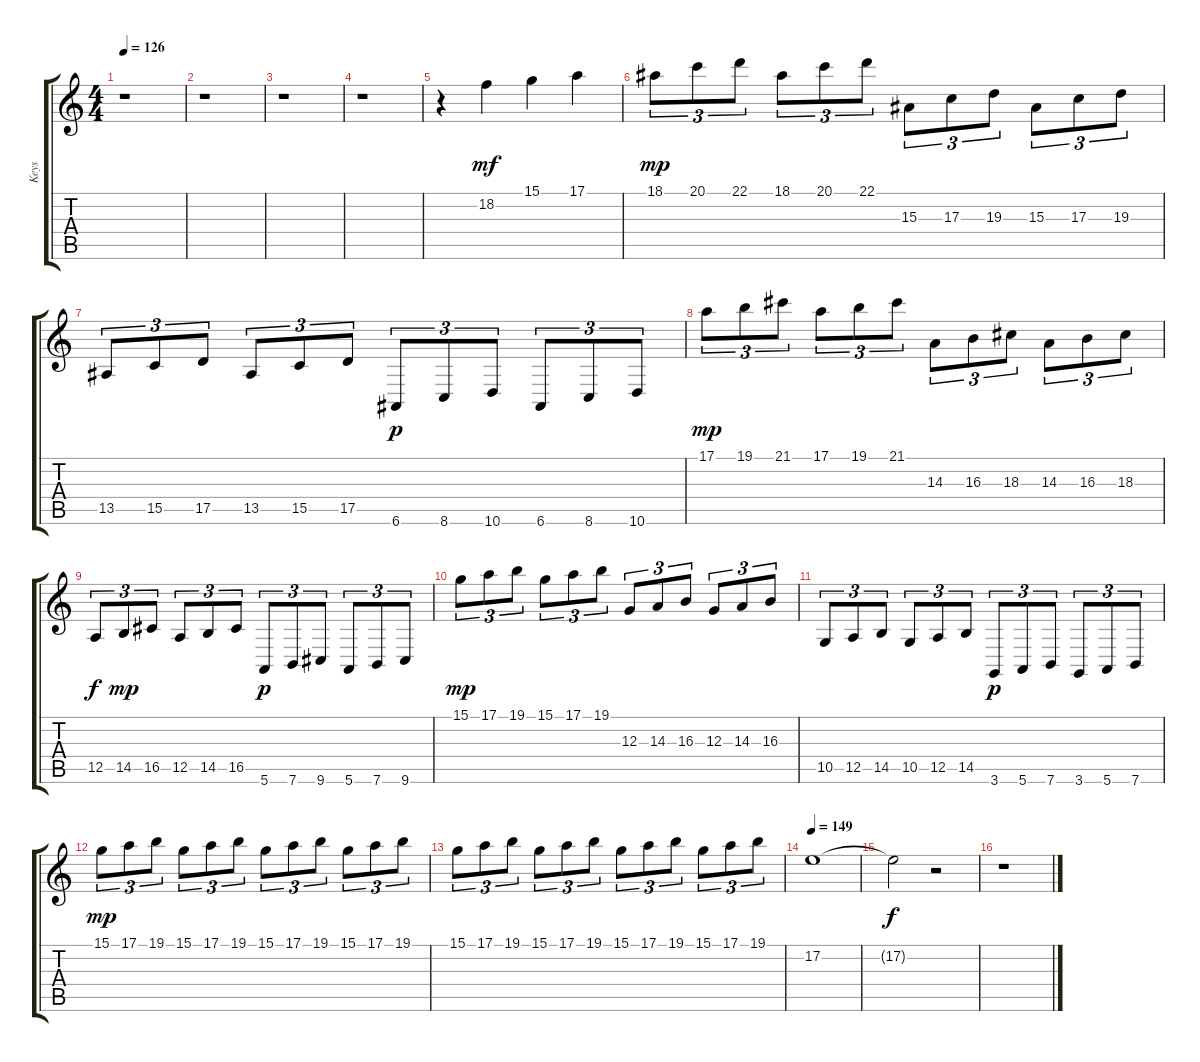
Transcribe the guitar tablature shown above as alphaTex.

\track ("Keys" "Keys") {instrument lead2sawtooth}
\staff {score tabs}
\tuning (E4 B3 G3 D3 A2 E2) {hide}
\ts (4 4)
\tempo 126
\clef g2
\ks c
r.1{dy mf} |
r.1 |
r.1 |
r.1 |
r.4 18.2.4 15.1.4 17.1.4 |
18.1.8{tu (3 2) dy mp} 20.1.8{tu (3 2)} 22.1.8{tu (3 2)} 18.1.8{tu (3 2)} 20.1.8{tu (3 2)} 22.1.8{tu (3 2)} 15.3.8{tu (3 2)} 17.3.8{tu (3 2)} 19.3.8{tu (3 2)} 15.3.8{tu (3 2)} 17.3.8{tu (3 2)} 19.3.8{tu (3 2)} |
13.5.8{tu (3 2)} 15.5.8{tu (3 2)} 17.5.8{tu (3 2)} 13.5.8{tu (3 2)} 15.5.8{tu (3 2)} 17.5.8{tu (3 2)} 6.6.8{tu (3 2) dy p} 8.6.8{tu (3 2)} 10.6.8{tu (3 2)} 6.6.8{tu (3 2)} 8.6.8{tu (3 2)} 10.6.8{tu (3 2)} |
17.1.8{tu (3 2) dy mp} 19.1.8{tu (3 2)} 21.1.8{tu (3 2)} 17.1.8{tu (3 2)} 19.1.8{tu (3 2)} 21.1.8{tu (3 2)} 14.3.8{tu (3 2)} 16.3.8{tu (3 2)} 18.3.8{tu (3 2)} 14.3.8{tu (3 2)} 16.3.8{tu (3 2)} 18.3.8{tu (3 2)} |
12.5.8{tu (3 2) dy f} 14.5.8{tu (3 2) dy mp} 16.5.8{tu (3 2)} 12.5.8{tu (3 2)} 14.5.8{tu (3 2)} 16.5.8{tu (3 2)} 5.6.8{tu (3 2) dy p} 7.6.8{tu (3 2)} 9.6.8{tu (3 2)} 5.6.8{tu (3 2)} 7.6.8{tu (3 2)} 9.6.8{tu (3 2)} |
15.1.8{tu (3 2) dy mp} 17.1.8{tu (3 2)} 19.1.8{tu (3 2)} 15.1.8{tu (3 2)} 17.1.8{tu (3 2)} 19.1.8{tu (3 2)} 12.3.8{tu (3 2)} 14.3.8{tu (3 2)} 16.3.8{tu (3 2)} 12.3.8{tu (3 2)} 14.3.8{tu (3 2)} 16.3.8{tu (3 2)} |
10.5.8{tu (3 2)} 12.5.8{tu (3 2)} 14.5.8{tu (3 2)} 10.5.8{tu (3 2)} 12.5.8{tu (3 2)} 14.5.8{tu (3 2)} 3.6.8{tu (3 2) dy p} 5.6.8{tu (3 2)} 7.6.8{tu (3 2)} 3.6.8{tu (3 2)} 5.6.8{tu (3 2)} 7.6.8{tu (3 2)} |
15.1.8{tu (3 2) dy mp} 17.1.8{tu (3 2)} 19.1.8{tu (3 2)} 15.1.8{tu (3 2)} 17.1.8{tu (3 2)} 19.1.8{tu (3 2)} 15.1.8{tu (3 2)} 17.1.8{tu (3 2)} 19.1.8{tu (3 2)} 15.1.8{tu (3 2)} 17.1.8{tu (3 2)} 19.1.8{tu (3 2)} |
15.1.8{tu (3 2)} 17.1.8{tu (3 2)} 19.1.8{tu (3 2)} 15.1.8{tu (3 2)} 17.1.8{tu (3 2)} 19.1.8{tu (3 2)} 15.1.8{tu (3 2)} 17.1.8{tu (3 2)} 19.1.8{tu (3 2)} 15.1.8{tu (3 2)} 17.1.8{tu (3 2)} 19.1.8{tu (3 2)} |
\tempo 149
17.2.1 |
17.2{t}.2{dy f} r.2 |
r.1
